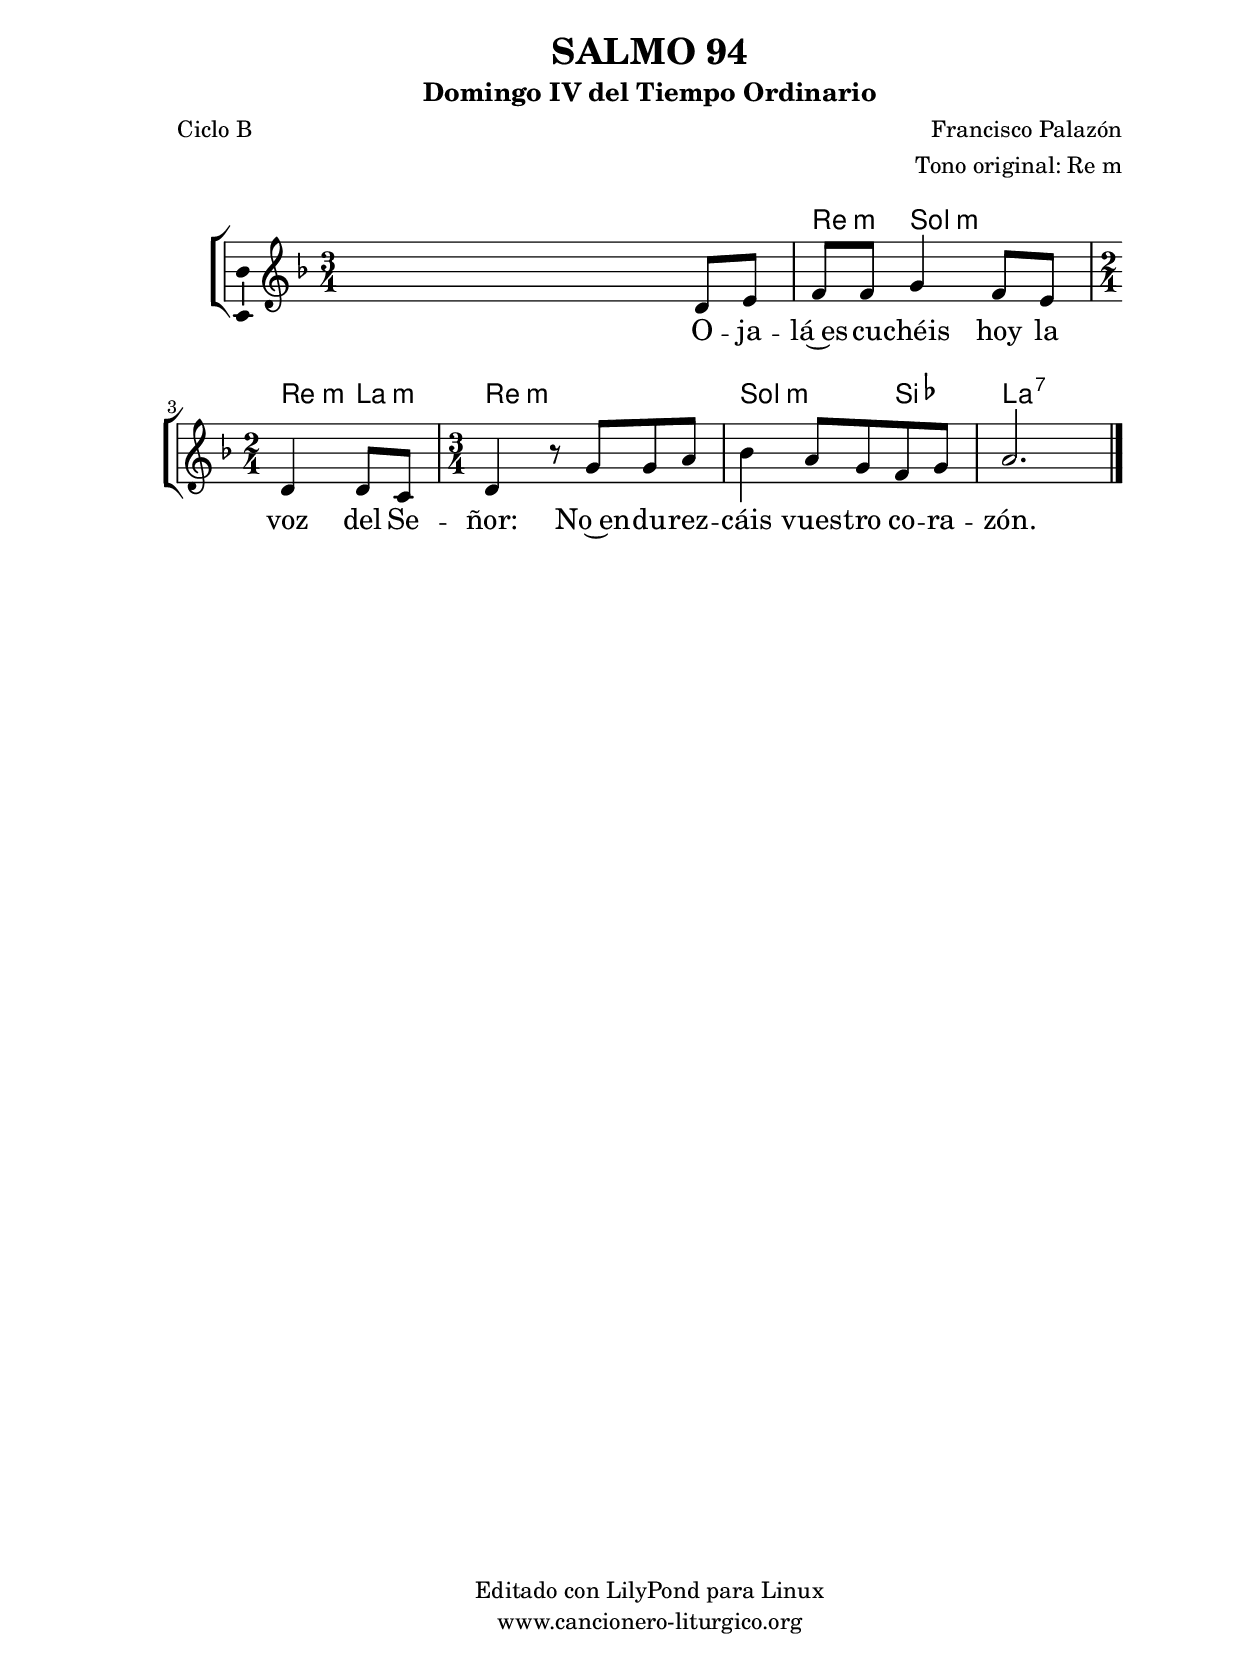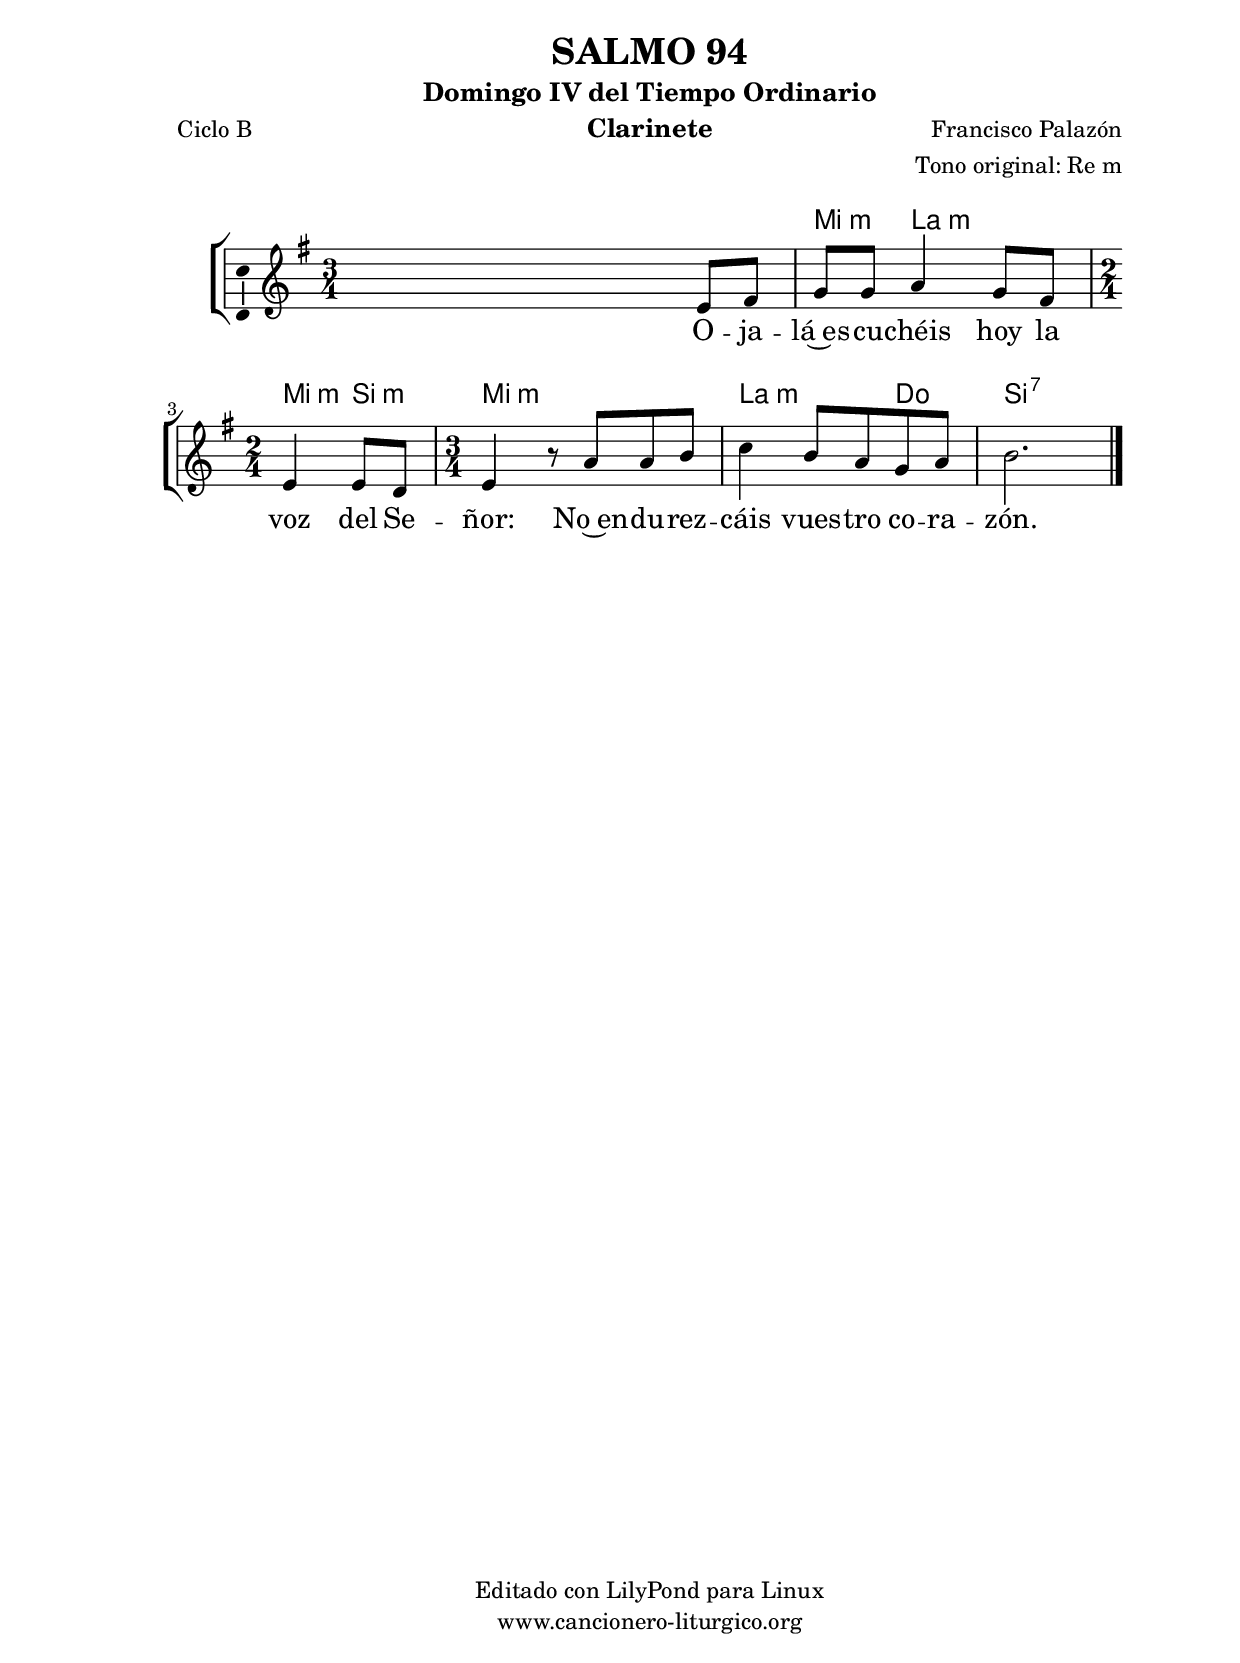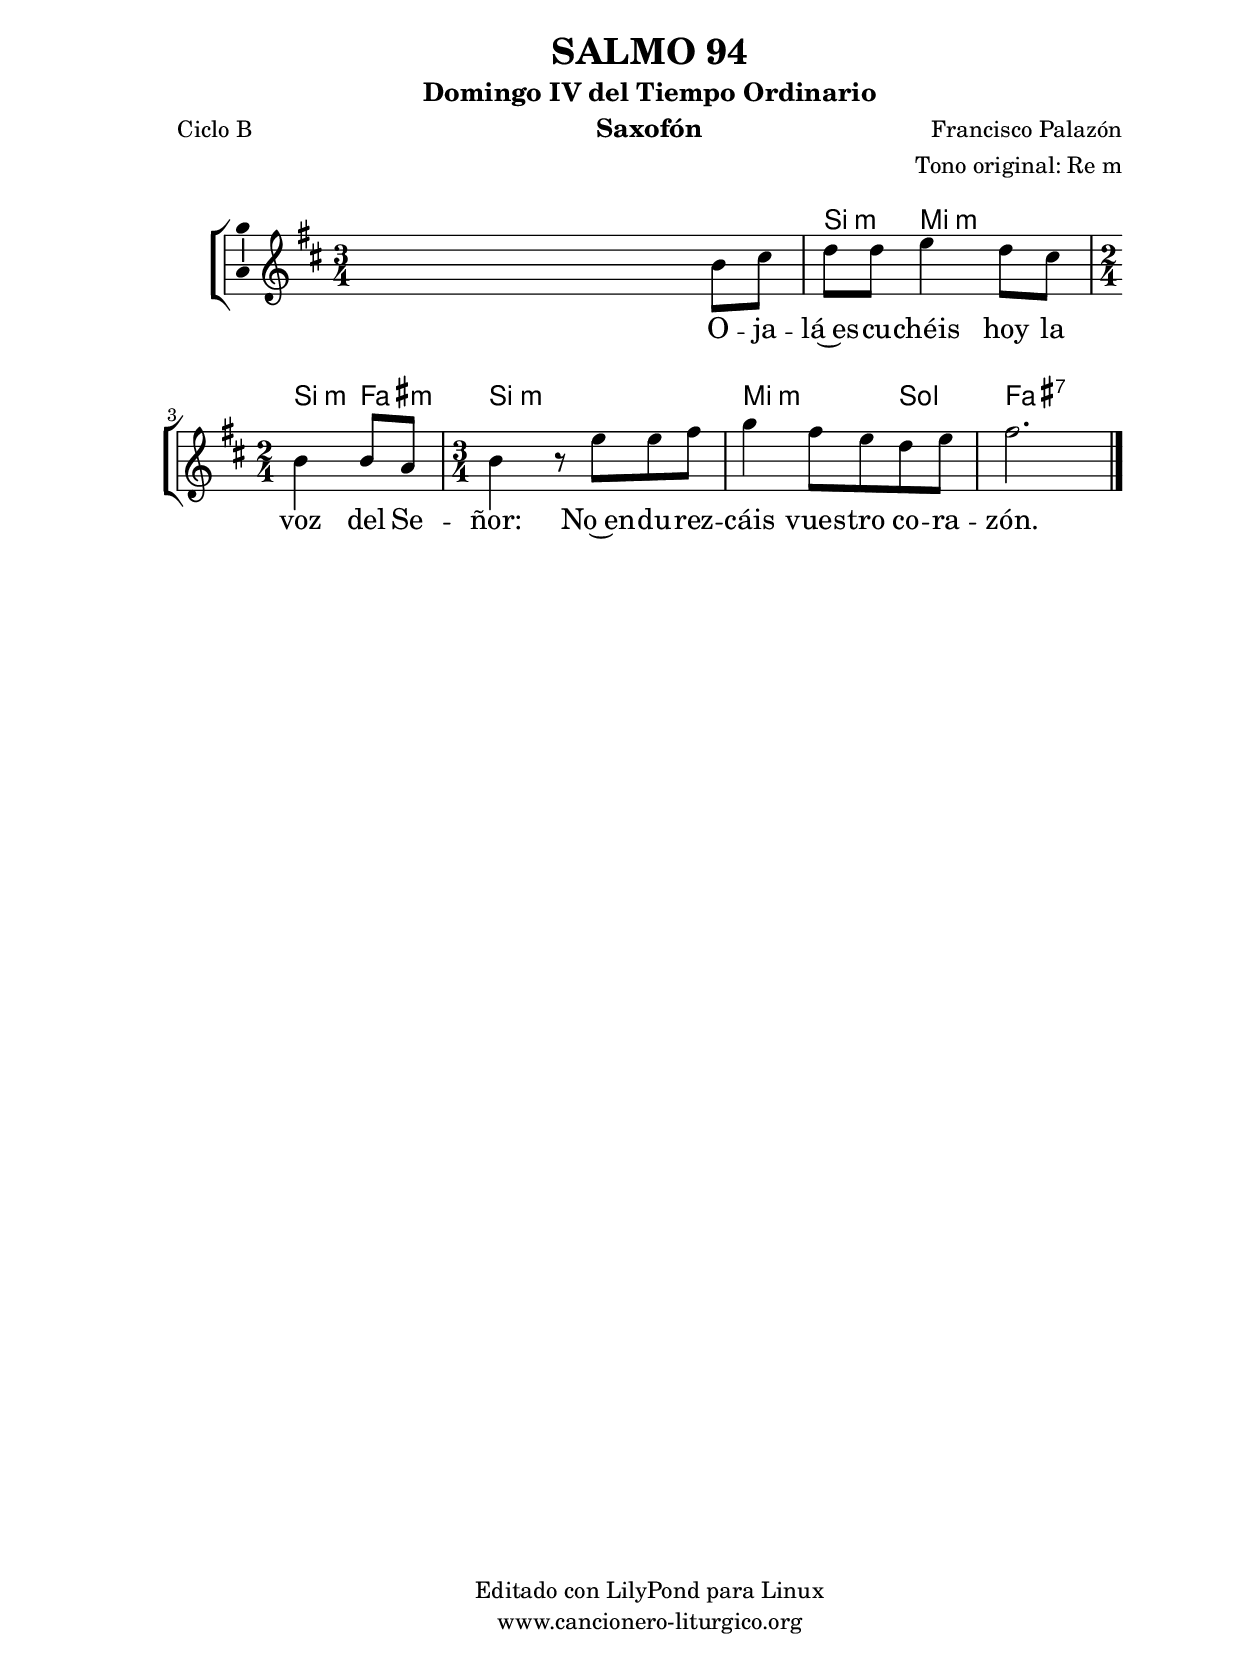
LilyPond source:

%
%para convertir .midi en .wav:
%timidity filename.midi -Ow -o finename.wav
%
%
%Para convertir de .wav a .mp3:
%lame -h -m j filename.wav
%
%
%para escuchar el midi:
%timidity nombrefichero.midi
%


%versión de lilypond para la que se ha escrito esta partitura:
\version "2.16.0"

	%Tamaño papel
	#(set-default-paper-size "a4")
	%Tamaño partitura
	#(set-global-staff-size 20)
	%No responde al pulsar sobre una nota
	#(ly:set-option 'point-and-click #f)

%parámetros del encabezamiento:
\header {
	title = "SALMO 94"
	subtitle = "Domingo IV del Tiempo Ordinario"
	composer = "Francisco Palazón"
	poet = "Ciclo B"
	meter = ""
	arranger = "Tono original: Re m"
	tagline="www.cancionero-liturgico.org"
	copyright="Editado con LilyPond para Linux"
	tiempo = "Ordinario"
	usos = "Salmo"
	letra = ""
	}

%parámetros asociados al papel:
\paper  {
	oddHeaderMarkup = \markup {\fill-line { \on-the-fly #not-first-page \fromproperty #'header:title \on-the-fly #not-first-page \fromproperty #'header:composer }}
	evenHeaderMarkup = \markup {\fill-line { \fromproperty #'header:composer \fromproperty #'header:title }}
	#(set-paper-size "a4")
	print-page-number = ##f
	first-page-number = 1
	print-first-page-number = ##f
%	head-separation = 3.0 \cm
	top-margin = 2.0 \cm
	bottom-margin = 0.5\cm
%%%	bottom-margin = -1.0\cm
	left-margin = 3.0 \cm
	line-width = 16.0 \cm 
	indent = 8\mm
	interscoreline = 2.\mm
	between-system-space = 15\mm
%	para que las partituras no llenen la hoja:
	ragged-bottom = ##t
%	idem para la última hoja:
	ragged-last-bottom = ##f
%	para que las partituras llenen el ancho del papel:
	ragged-last = ##f
	after-title-space = 2.5 \cm
%page-count=1
%system-count=8

	%Flexible Vertical Spacing
%	markup-markup-spacing =
%	#'((basic-distance . 15) (minimum-distance . 15) (padding . 3))
	markup-system-spacing =
	#'((basic-distance . 15) (minimum-distance . 15) (padding . 3))
	system-system-spacing =
	#'((basic-distance . 15) (minimum-distance . 15) (padding . 3))
	score-system-spacing =
	#'((basic-distance . 15) (minimum-distance . 15) (padding . 5))
%	top-system-spacing = % header
%	#'((basic-distance . 8) (minimum-distance . 0) (padding . 3))
%	top-markup-spacing =
%	#'((basic-distance . 20) (minimum-distance . 20) (padding . 3))
	last-bottom-spacing = % footer
	#'((basic-distance . 5) (minimum-distance . 5) (padding . 3))
%	score-markup-spacing =
%	#'((basic-distance . 16) (minimum-distance . 13) (padding . 3))

	}


%parámetros que afectan a toda la partitura:
global =  {
	%clave de sol (G):
	\clef G
	%armadura:
%	\transpose e f
	\key d \minor
	\tempo 4=100
	\set Score.tempoHideNote = ##t
	}


acordes = {
	\italianChords
	\chordmode {
%	\transpose e f
{

s2.
d4:m g2:m
d4:m a:m
d2.:m
g2:m bes4
a2.:7

	}
	}
}

melodia = 
%	\transpose e f
{
	\relative c'{

\time 3/4
s2 d8 e
f8 f g4 f8 e

\time 2/4
d4 d8 c

\time 3/4
d4 r8 g8 g a
bes4 a8 g f g
a2.

	\bar "|."
	}
	}


texto = \lyricmode {
O -- ja -- lá~es -- cu -- chéis hoy la voz del Se -- ñor: No~en -- du -- rez -- cáis vues -- tro co -- ra -- zón.
	}


acordesStaff = \context ChordNames = acordesStaff <<
	\set chordChanges = ##t
	\acordes
	>>


vozStaff = \context Voice = vozStaff
\with {\consists "Ambitus_engraver"}
<<
%	\set Staff.instrumentName = ""
%	\set Staff.shortInstrumentName = ""
%	\set Staff.midiInstrument = #"clarinet"
%	\set Staff.midiInstrument = #"cello"
%	\set Staff.midiInstrument = #"flute"
	\set Staff.midiInstrument = #"electric guitar (jazz)"
%	\set Staff.midiInstrument = #"english horn"
%	\set Staff.midiInstrument = #"violin"
%	\set Staff.midiInstrument = #"glockenspiel"
	\set Staff.midiMinimumVolume = #0.7
	\set Staff.midiMaximumVolume = #0.9
	\global
	\melodia
	>>


textoStaff = \context Lyrics = textoStaff <<
	\lyricsto vozStaff \texto
	>>

\book {
	\score {
		\context ChoirStaff {
			\override StaffGroup.SystemStartBracket #'collapse-height = #1
			\override Score.SystemStartBar #'collapse-height = #1
			<<
			\acordesStaff
			\vozStaff
			\textoStaff
			>>
			}
		\layout {
	    		\context {
				\Lyrics
				\override LyricText #'font-size = #2
				}
	   		 \context {
				\Score
				%fontSize = #3
				\override StaffSymbol #'staff-space = #(magstep +3)
				%\override Beam #'thickness = #0.55
				%\override SpacingSpanner #'spacing-increment = #1.0
				%\override Slur #'height-limit = #1.5
				}
			}
		}
	\score {
		\unfoldRepeats
		\context ChoirStaff {
			<<
			\acordesStaff
			\vozStaff
			>>
			}
		\midi {
	  		\context {
	  			\Score
				tempoWholesPerMinute = #(ly:make-moment 70 4)
				}
			}
		}
	}

%Partitura para clarinete
#(define output-suffix "C")
\book {
	\header{
		instrument = "Clarinete"
		}
	\score {
		\context ChoirStaff {
			\override StaffGroup.SystemStartBracket #'collapse-height = #1
			\override Score.SystemStartBar #'collapse-height = #1
\transpose c d
			<<
			\acordesStaff
			\vozStaff
			\textoStaff
			>>
			}
		\layout {
	    		\context {
				\Lyrics
				\override LyricText #'font-size = #2
				}
	   		 \context {
				\Score
				%fontSize = #3
				\override StaffSymbol #'staff-space = #(magstep +3)
				%\override Beam #'thickness = #0.55
				%\override SpacingSpanner #'spacing-increment = #1.0
				%\override Slur #'height-limit = #1.5
				}
			}
		}
	}

%Partitura para saxofón
#(define output-suffix "S")
\book {
	\header{
		instrument = "Saxofón"
		}
	\score {
		\context ChoirStaff {
			\override StaffGroup.SystemStartBracket #'collapse-height = #1
			\override Score.SystemStartBar #'collapse-height = #1
\transpose c a
			<<
			\acordesStaff
			\vozStaff
			\textoStaff
			>>
			}
		\layout {
	    		\context {
				\Lyrics
				\override LyricText #'font-size = #2
				}
	   		 \context {
				\Score
				%fontSize = #3
				\override StaffSymbol #'staff-space = #(magstep +3)
				%\override Beam #'thickness = #0.55
				%\override SpacingSpanner #'spacing-increment = #1.0
				%\override Slur #'height-limit = #1.5
				}
			}
		}
	}

